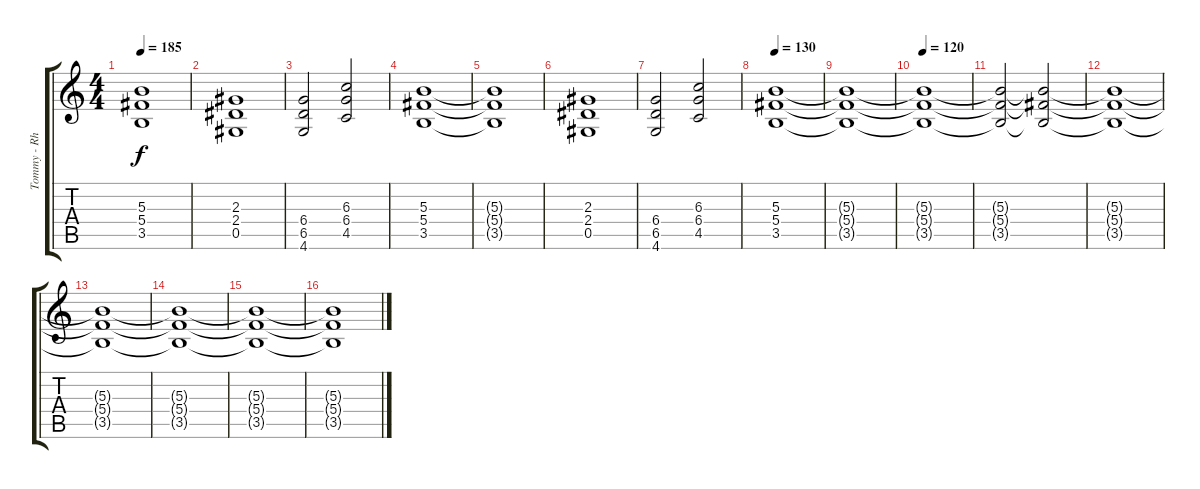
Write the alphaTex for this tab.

\track ("Tommy - Rhythm Guitar" "Tommy - Rh") {instrument distortionguitar}
\staff {score tabs}
\tuning (Eb4 Bb3 Gb3 Db3 Ab2 Eb2) {hide}
\ts (4 4)
\tempo 185
\clef g2
\ks c
(5.3{t} 5.4{t} 3.5{t}).1{dy f} |
(2.3 2.4 0.5).1 |
(6.4 6.5 4.6).2 (6.3 6.4 4.5).2 |
(5.3 5.4 3.5).1 |
(5.3{t} 5.4{t} 3.5{t}).1 |
(2.3 2.4 0.5).1 |
(6.4 6.5 4.6).2 (6.3 6.4 4.5).2 |
\tempo 130
(5.3 5.4 3.5).1 |
(5.3{t} 5.4{t} 3.5{t}).1{volume 7} |
\tempo 120
(5.3{t} 5.4{t} 3.5{t}).1 |
(5.3{t} 5.4{t} 3.5{t}).2 (5.3{t} 5.4{t} 3.5{t}).2{volume 0} |
(5.3{t} 5.4{t} 3.5{t}).1 |
(5.3{t} 5.4{t} 3.5{t}).1 |
(5.3{t} 5.4{t} 3.5{t}).1 |
(5.3{t} 5.4{t} 3.5{t}).1 |
(5.3{t} 5.4{t} 3.5{t}).1
